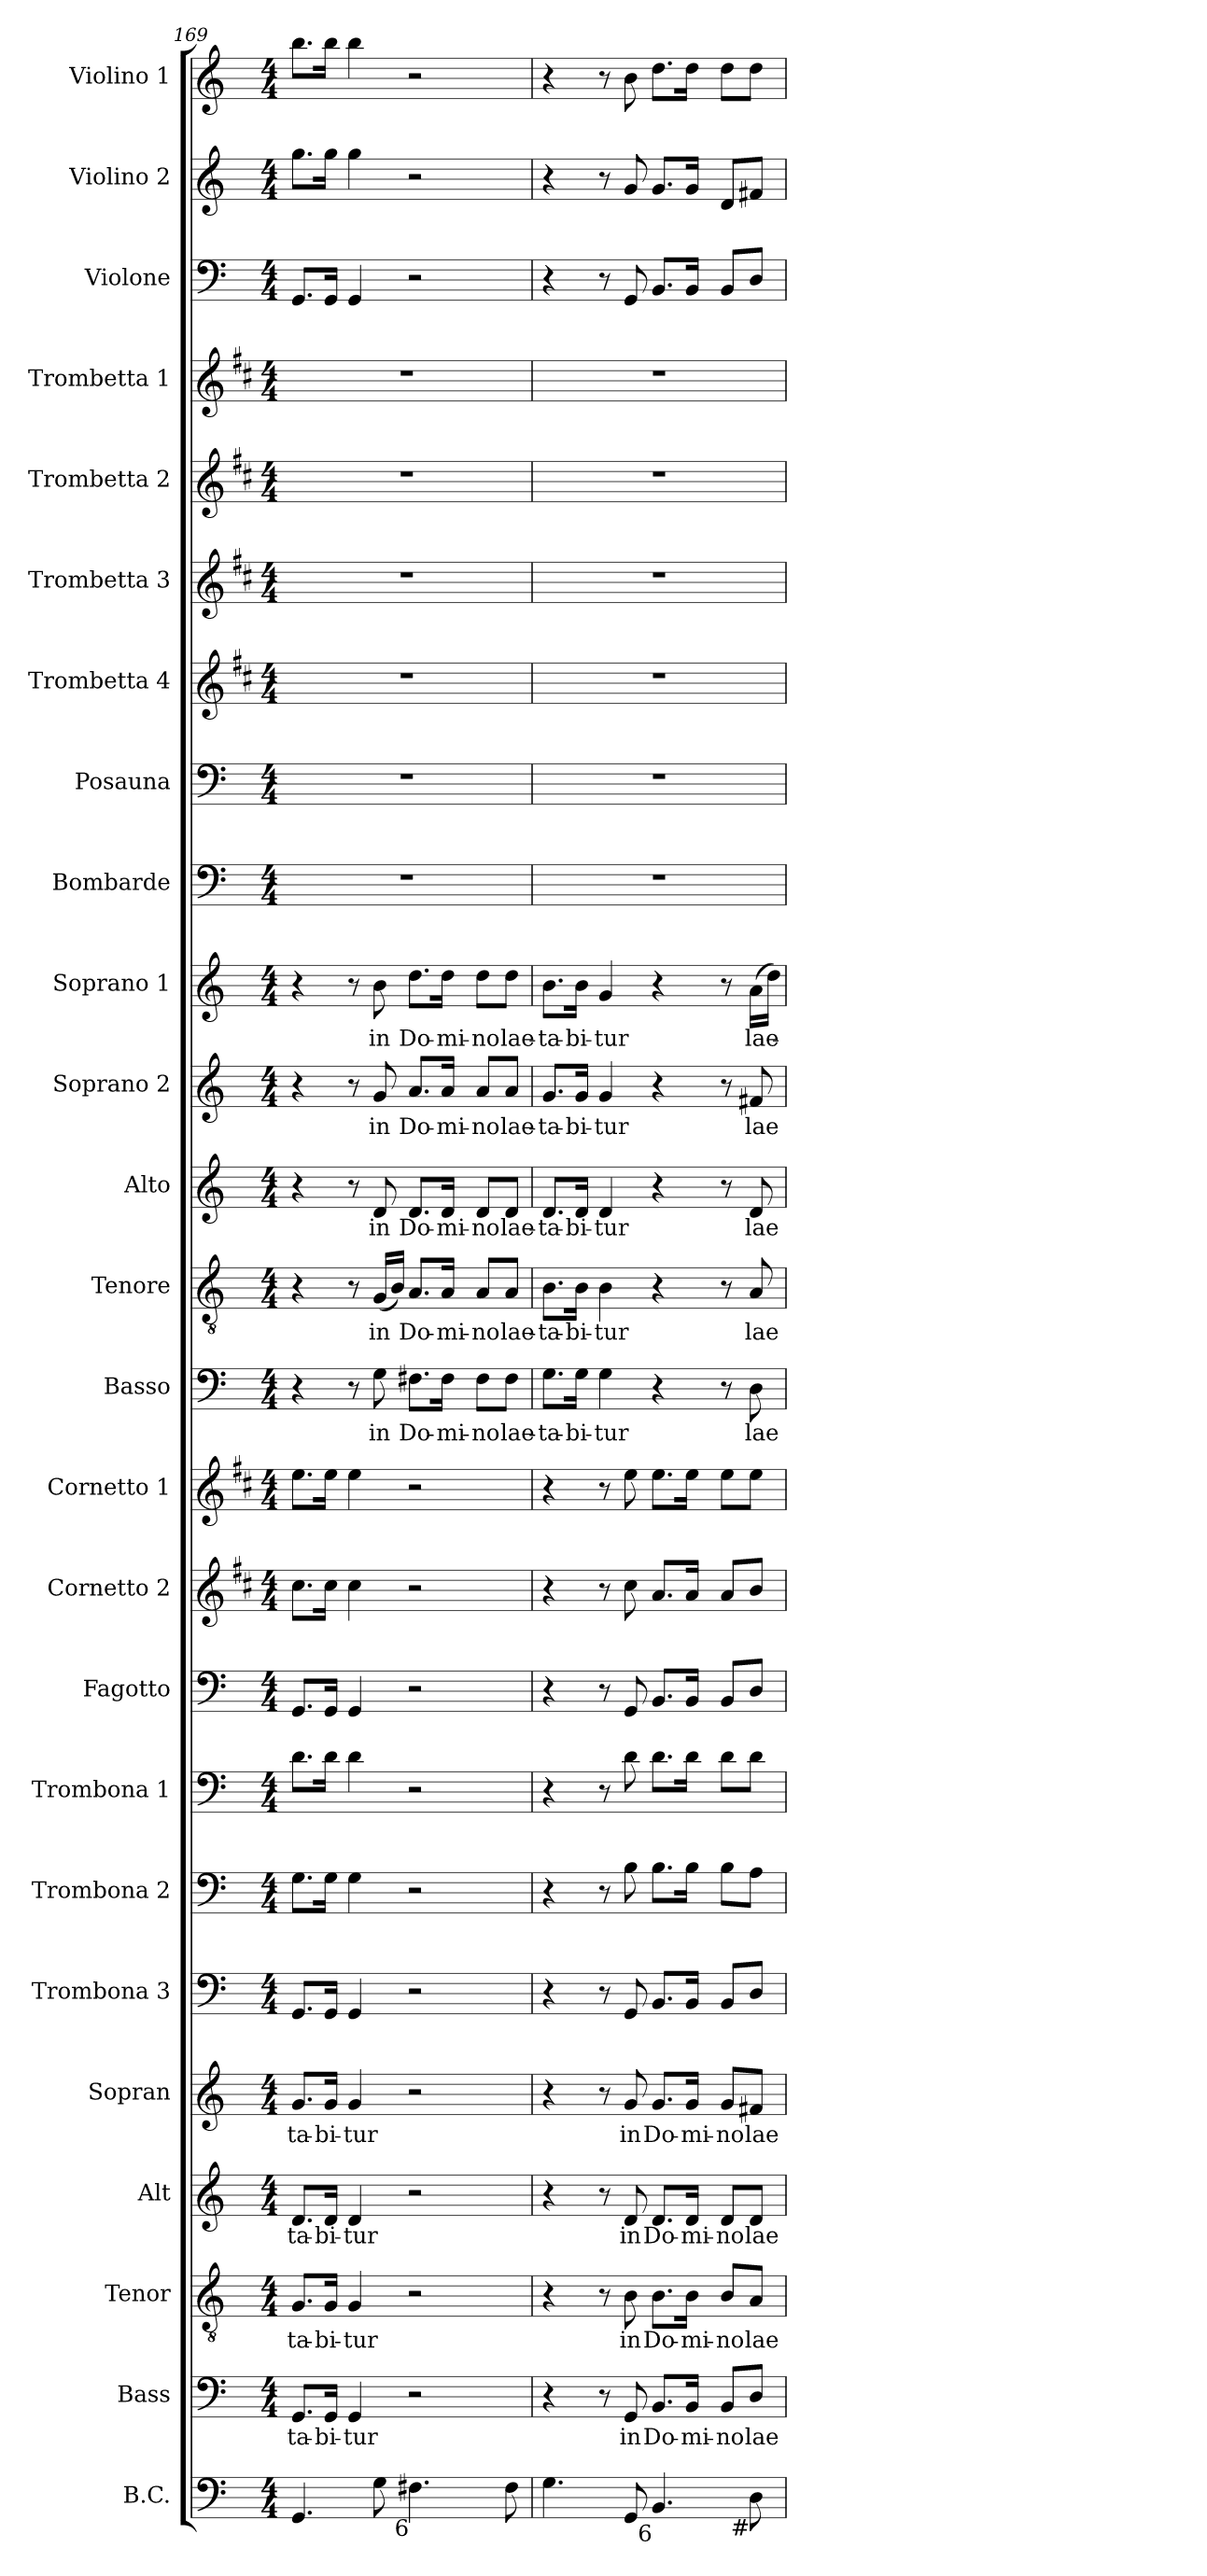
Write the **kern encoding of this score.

**kern	**kern	**text	**kern	**text	**kern	**text	**kern	**text	**kern	**kern	**kern	**kern	**kern	**kern	**kern	**text	**kern	**text	**kern	**text	**kern	**text	**kern	**text	**kern	**kern	**kern	**kern	**kern	**kern	**kern	**kern	**kern
*part25	*part24	*part24	*part23	*part23	*part22	*part22	*part21	*part21	*part20	*part19	*part18	*part17	*part16	*part15	*part14	*part14	*part13	*part13	*part12	*part12	*part11	*part11	*part10	*part10	*part9	*part8	*part7	*part6	*part5	*part4	*part3	*part2	*part1
*staff25	*staff24	*staff24	*staff23	*staff23	*staff22	*staff22	*staff21	*staff21	*staff20	*staff19	*staff18	*staff17	*staff16	*staff15	*staff14	*staff14	*staff13	*staff13	*staff12	*staff12	*staff11	*staff11	*staff10	*staff10	*staff9	*staff8	*staff7	*staff6	*staff5	*staff4	*staff3	*staff2	*staff1
*I"B.C.	*I"Bass	*	*I"Tenor	*	*I"Alt	*	*I"Sopran	*	*I"Trombona 3	*I"Trombona 2	*I"Trombona 1	*I"Fagotto	*I"Cornetto 2	*I"Cornetto 1	*I"Basso	*	*I"Tenore	*	*I"Alto	*	*I"Soprano 2	*	*I"Soprano 1	*	*I"Bombarde	*I"Posauna	*I"Trombetta 4	*I"Trombetta 3	*I"Trombetta 2	*I"Trombetta 1	*I"Violone	*I"Violino 2	*I"Violino 1
*I'B.C.	*I'B.	*	*I'T.	*	*I'A.	*	*I'S.	*	*I'Tbn. 2	*I'Tbn. 2	*I'Tbn. 1	*I'Fag.	*I'Cor. 2	*I'Cor. 1	*I'B.	*	*I'T.	*	*I'A.	*	*I'S.	*	*I'S.	*	*	*	*	*	*	*	*	*I'Vl. 2	*I'Vl. 1
*clefF4	*clefF4	*	*clefGv2	*	*clefG2	*	*clefG2	*	*clefF4	*clefF4	*clefF4	*clefF4	*clefG2	*clefG2	*clefF4	*	*clefGv2	*	*clefG2	*	*clefG2	*	*clefG2	*	*clefF4	*clefF4	*clefG2	*clefG2	*clefG2	*clefG2	*clefF4	*clefG2	*clefG2
*	*	*	*ITrd7c12	*	*	*	*	*	*	*	*	*	*ITrd1c2	*ITrd1c2	*	*	*ITrd7c12	*	*	*	*	*	*	*	*	*	*ITrd1c2	*ITrd1c2	*ITrd1c2	*ITrd1c2	*	*	*
*k[]	*k[]	*	*k[]	*	*k[]	*	*k[]	*	*k[]	*k[]	*k[]	*k[]	*k[]	*k[]	*k[]	*	*k[]	*	*k[]	*	*k[]	*	*k[]	*	*k[]	*k[]	*k[]	*k[]	*k[]	*k[]	*k[]	*k[]	*k[]
*C:	*C:	*	*C:	*	*C:	*	*C:	*	*C:	*C:	*C:	*C:	*C:	*C:	*C:	*	*C:	*	*C:	*	*C:	*	*C:	*	*C:	*C:	*C:	*C:	*C:	*C:	*C:	*C:	*C:
*M4/4	*M4/4	*	*M4/4	*	*M4/4	*	*M4/4	*	*M4/4	*M4/4	*M4/4	*M4/4	*M4/4	*M4/4	*M4/4	*	*M4/4	*	*M4/4	*	*M4/4	*	*M4/4	*	*M4/4	*M4/4	*M4/4	*M4/4	*M4/4	*M4/4	*M4/4	*M4/4	*M4/4
=169	=169	=169	=169	=169	=169	=169	=169	=169	=169	=169	=169	=169	=169	=169	=169	=169	=169	=169	=169	=169	=169	=169	=169	=169	=169	=169	=169	=169	=169	=169	=169	=169	=169
!	!	!LO:LY:b:color=#000000	!	!	!	!	!	!	!	!	!	!	!	!	!	!	!	!	!	!	!	!	!	!	!	!	!	!	!	!	!	!	!
!	!	!	!	!LO:LY:b:color=#000000	!	!	!	!	!	!	!	!	!	!	!	!	!	!	!	!	!	!	!	!	!	!	!	!	!	!	!	!	!
!	!	!	!	!	!	!LO:LY:b:color=#000000	!	!	!	!	!	!	!	!	!	!	!	!	!	!	!	!	!	!	!	!	!	!	!	!	!	!	!
!	!	!	!	!	!	!	!	!LO:LY:b:color=#000000	!	!	!	!	!	!	!	!	!	!	!	!	!	!	!	!	!	!	!	!	!	!	!	!	!
4.GGi/	8.GGi/L	-ta-	8.GGi/L	-ta-	8.di/L	-ta-	8.gi/L	-ta-	8.GGi/L	8.Gi\L	8.di\L	8.GGi/L	8.bi\L	8.ddi\L	4r	.	4r	.	4r	.	4r	.	4r	.	1r	1r	1r	1r	1r	1r	8.GGi/L	8.ggi\L	8.bbi\L
!	!	!LO:LY:b:color=#000000	!	!	!	!	!	!	!	!	!	!	!	!	!	!	!	!	!	!	!	!	!	!	!	!	!	!	!	!	!	!	!
!	!	!	!	!LO:LY:b:color=#000000	!	!	!	!	!	!	!	!	!	!	!	!	!	!	!	!	!	!	!	!	!	!	!	!	!	!	!	!	!
!	!	!	!	!	!	!LO:LY:b:color=#000000	!	!	!	!	!	!	!	!	!	!	!	!	!	!	!	!	!	!	!	!	!	!	!	!	!	!	!
!	!	!	!	!	!	!	!	!LO:LY:b:color=#000000	!	!	!	!	!	!	!	!	!	!	!	!	!	!	!	!	!	!	!	!	!	!	!	!	!
.	16GGi/Jk	-bi-	16GGi/Jk	-bi-	16di/Jk	-bi-	16gi/Jk	-bi-	16GGi/Jk	16Gi\Jk	16di\Jk	16GGi/Jk	16bi\Jk	16ddi\Jk	.	.	.	.	.	.	.	.	.	.	.	.	.	.	.	.	16GGi/Jk	16ggi\Jk	16bbi\Jk
!	!	!LO:LY:b:color=#000000	!	!	!	!	!	!	!	!	!	!	!	!	!	!	!	!	!	!	!	!	!	!	!	!	!	!	!	!	!	!	!
!	!	!	!	!LO:LY:b:color=#000000	!	!	!	!	!	!	!	!	!	!	!	!	!	!	!	!	!	!	!	!	!	!	!	!	!	!	!	!	!
!	!	!	!	!	!	!LO:LY:b:color=#000000	!	!	!	!	!	!	!	!	!	!	!	!	!	!	!	!	!	!	!	!	!	!	!	!	!	!	!
!	!	!	!	!	!	!	!	!LO:LY:b:color=#000000	!	!	!	!	!	!	!	!	!	!	!	!	!	!	!	!	!	!	!	!	!	!	!	!	!
.	4GGi/	-tur	4GGi/	-tur	4di/	-tur	4gi/	-tur	4GGi/	4Gi\	4di\	4GGi/	4bi\	4ddi\	8r	.	8r	.	8r	.	8r	.	8r	.	.	.	.	.	.	.	4GGi/	4ggi\	4bbi\
!	!	!	!	!	!	!	!	!	!	!	!	!	!	!	!	!LO:LY:b:color=#000000	!	!	!	!	!	!	!	!	!	!	!	!	!	!	!	!	!
!	!	!	!	!	!	!	!	!	!	!	!	!	!	!	!	!	!	!LO:LY:b:color=#000000	!	!	!	!	!	!	!	!	!	!	!	!	!	!	!
!	!	!	!	!	!	!	!	!	!	!	!	!	!	!	!	!	!	!	!	!LO:LY:b:color=#000000	!	!	!	!	!	!	!	!	!	!	!	!	!
!	!	!	!	!	!	!	!	!	!	!	!	!	!	!	!	!	!	!	!	!	!	!LO:LY:b:color=#000000	!	!	!	!	!	!	!	!	!	!	!
!	!	!	!	!	!	!	!	!	!	!	!	!	!	!	!	!	!	!	!	!	!	!	!	!LO:LY:b:color=#000000	!	!	!	!	!	!	!	!	!
8Gi\	.	.	.	.	.	.	.	.	.	.	.	.	.	.	8Gi\	in	(16GGi/LL	in	8di/	in	8gi/	in	8bi\	in	.	.	.	.	.	.	.	.	.
.	.	.	.	.	.	.	.	.	.	.	.	.	.	.	.	.	16BBi/JJ)	.	.	.	.	.	.	.	.	.	.	.	.	.	.	.	.
!	!	!	!	!	!	!	!	!	!	!	!	!	!	!	!	!LO:LY:b:color=#000000	!	!	!	!	!	!	!	!	!	!	!	!	!	!	!	!	!
!	!	!	!	!	!	!	!	!	!	!	!	!	!	!	!	!	!	!LO:LY:b:color=#000000	!	!	!	!	!	!	!	!	!	!	!	!	!	!	!
!	!	!	!	!	!	!	!	!	!	!	!	!	!	!	!	!	!	!	!	!LO:LY:b:color=#000000	!	!	!	!	!	!	!	!	!	!	!	!	!
!	!	!	!	!	!	!	!	!	!	!	!	!	!	!	!	!	!	!	!	!	!	!LO:LY:b:color=#000000	!	!	!	!	!	!	!	!	!	!	!
!LO:TX:b:rj:t=6	!	!	!	!	!	!	!	!	!	!	!	!	!	!	!	!	!	!	!	!	!	!	!	!	!	!	!	!	!	!	!	!	!
!	!	!	!	!	!	!	!	!	!	!	!	!	!	!	!	!	!	!	!	!	!	!	!	!LO:LY:b:color=#000000	!	!	!	!	!	!	!	!	!
4.F#Xi\	2r	.	2r	.	2r	.	2r	.	2r	2r	2r	2r	2r	2r	8.F#Xi\L	Do-	8.AAi/L	Do-	8.di/L	Do-	8.ai/L	Do-	8.ddi\L	Do-	.	.	.	.	.	.	2r	2r	2r
!	!	!	!	!	!	!	!	!	!	!	!	!	!	!	!	!LO:LY:b:color=#000000	!	!	!	!	!	!	!	!	!	!	!	!	!	!	!	!	!
!	!	!	!	!	!	!	!	!	!	!	!	!	!	!	!	!	!	!LO:LY:b:color=#000000	!	!	!	!	!	!	!	!	!	!	!	!	!	!	!
!	!	!	!	!	!	!	!	!	!	!	!	!	!	!	!	!	!	!	!	!LO:LY:b:color=#000000	!	!	!	!	!	!	!	!	!	!	!	!	!
!	!	!	!	!	!	!	!	!	!	!	!	!	!	!	!	!	!	!	!	!	!	!LO:LY:b:color=#000000	!	!	!	!	!	!	!	!	!	!	!
!	!	!	!	!	!	!	!	!	!	!	!	!	!	!	!	!	!	!	!	!	!	!	!	!LO:LY:b:color=#000000	!	!	!	!	!	!	!	!	!
.	.	.	.	.	.	.	.	.	.	.	.	.	.	.	16F#i\Jk	-mi-	16AAi/Jk	-mi-	16di/Jk	-mi-	16ai/Jk	-mi-	16ddi\Jk	-mi-	.	.	.	.	.	.	.	.	.
!	!	!	!	!	!	!	!	!	!	!	!	!	!	!	!	!LO:LY:b:color=#000000	!	!	!	!	!	!	!	!	!	!	!	!	!	!	!	!	!
!	!	!	!	!	!	!	!	!	!	!	!	!	!	!	!	!	!	!LO:LY:b:color=#000000	!	!	!	!	!	!	!	!	!	!	!	!	!	!	!
!	!	!	!	!	!	!	!	!	!	!	!	!	!	!	!	!	!	!	!	!LO:LY:b:color=#000000	!	!	!	!	!	!	!	!	!	!	!	!	!
!	!	!	!	!	!	!	!	!	!	!	!	!	!	!	!	!	!	!	!	!	!	!LO:LY:b:color=#000000	!	!	!	!	!	!	!	!	!	!	!
!	!	!	!	!	!	!	!	!	!	!	!	!	!	!	!	!	!	!	!	!	!	!	!	!LO:LY:b:color=#000000	!	!	!	!	!	!	!	!	!
.	.	.	.	.	.	.	.	.	.	.	.	.	.	.	8F#i\L	-no	8AAi/L	-no	8di/L	-no	8ai/L	-no	8ddi\L	-no	.	.	.	.	.	.	.	.	.
!	!	!	!	!	!	!	!	!	!	!	!	!	!	!	!	!LO:LY:b:color=#000000	!	!	!	!	!	!	!	!	!	!	!	!	!	!	!	!	!
!	!	!	!	!	!	!	!	!	!	!	!	!	!	!	!	!	!	!LO:LY:b:color=#000000	!	!	!	!	!	!	!	!	!	!	!	!	!	!	!
!	!	!	!	!	!	!	!	!	!	!	!	!	!	!	!	!	!	!	!	!LO:LY:b:color=#000000	!	!	!	!	!	!	!	!	!	!	!	!	!
!	!	!	!	!	!	!	!	!	!	!	!	!	!	!	!	!	!	!	!	!	!	!LO:LY:b:color=#000000	!	!	!	!	!	!	!	!	!	!	!
!	!	!	!	!	!	!	!	!	!	!	!	!	!	!	!	!	!	!	!	!	!	!	!	!LO:LY:b:color=#000000	!	!	!	!	!	!	!	!	!
8F#i\	.	.	.	.	.	.	.	.	.	.	.	.	.	.	8F#i\J	lae-	8AAi/J	lae-	8di/J	lae-	8ai/J	lae-	8ddi\J	lae-	.	.	.	.	.	.	.	.	.
=170	=170	=170	=170	=170	=170	=170	=170	=170	=170	=170	=170	=170	=170	=170	=170	=170	=170	=170	=170	=170	=170	=170	=170	=170	=170	=170	=170	=170	=170	=170	=170	=170	=170
!	!	!	!	!	!	!	!	!	!	!	!	!	!	!	!	!LO:LY:b:color=#000000	!	!	!	!	!	!	!	!	!	!	!	!	!	!	!	!	!
!	!	!	!	!	!	!	!	!	!	!	!	!	!	!	!	!	!	!LO:LY:b:color=#000000	!	!	!	!	!	!	!	!	!	!	!	!	!	!	!
!	!	!	!	!	!	!	!	!	!	!	!	!	!	!	!	!	!	!	!	!LO:LY:b:color=#000000	!	!	!	!	!	!	!	!	!	!	!	!	!
!	!	!	!	!	!	!	!	!	!	!	!	!	!	!	!	!	!	!	!	!	!	!LO:LY:b:color=#000000	!	!	!	!	!	!	!	!	!	!	!
!	!	!	!	!	!	!	!	!	!	!	!	!	!	!	!	!	!	!	!	!	!	!	!	!LO:LY:b:color=#000000	!	!	!	!	!	!	!	!	!
4.Gi\	4r	.	4r	.	4r	.	4r	.	4r	4r	4r	4r	4r	4r	8.Gi\L	-ta-	8.BBi\L	-ta-	8.di/L	-ta-	8.gi/L	-ta-	8.bi\L	-ta-	1r	1r	1r	1r	1r	1r	4r	4r	4r
!	!	!	!	!	!	!	!	!	!	!	!	!	!	!	!	!LO:LY:b:color=#000000	!	!	!	!	!	!	!	!	!	!	!	!	!	!	!	!	!
!	!	!	!	!	!	!	!	!	!	!	!	!	!	!	!	!	!	!LO:LY:b:color=#000000	!	!	!	!	!	!	!	!	!	!	!	!	!	!	!
!	!	!	!	!	!	!	!	!	!	!	!	!	!	!	!	!	!	!	!	!LO:LY:b:color=#000000	!	!	!	!	!	!	!	!	!	!	!	!	!
!	!	!	!	!	!	!	!	!	!	!	!	!	!	!	!	!	!	!	!	!	!	!LO:LY:b:color=#000000	!	!	!	!	!	!	!	!	!	!	!
!	!	!	!	!	!	!	!	!	!	!	!	!	!	!	!	!	!	!	!	!	!	!	!	!LO:LY:b:color=#000000	!	!	!	!	!	!	!	!	!
.	.	.	.	.	.	.	.	.	.	.	.	.	.	.	16Gi\Jk	-bi-	16BBi\Jk	-bi-	16di/Jk	-bi-	16gi/Jk	-bi-	16bi\Jk	-bi-	.	.	.	.	.	.	.	.	.
!	!	!	!	!	!	!	!	!	!	!	!	!	!	!	!	!LO:LY:b:color=#000000	!	!	!	!	!	!	!	!	!	!	!	!	!	!	!	!	!
!	!	!	!	!	!	!	!	!	!	!	!	!	!	!	!	!	!	!LO:LY:b:color=#000000	!	!	!	!	!	!	!	!	!	!	!	!	!	!	!
!	!	!	!	!	!	!	!	!	!	!	!	!	!	!	!	!	!	!	!	!LO:LY:b:color=#000000	!	!	!	!	!	!	!	!	!	!	!	!	!
!	!	!	!	!	!	!	!	!	!	!	!	!	!	!	!	!	!	!	!	!	!	!LO:LY:b:color=#000000	!	!	!	!	!	!	!	!	!	!	!
!	!	!	!	!	!	!	!	!	!	!	!	!	!	!	!	!	!	!	!	!	!	!	!	!LO:LY:b:color=#000000	!	!	!	!	!	!	!	!	!
.	8r	.	8r	.	8r	.	8r	.	8r	8r	8r	8r	8r	8r	4Gi\	-tur	4BBi\	-tur	4di/	-tur	4gi/	-tur	4gi/	-tur	.	.	.	.	.	.	8r	8r	8r
!	!	!LO:LY:b:color=#000000	!	!	!	!	!	!	!	!	!	!	!	!	!	!	!	!	!	!	!	!	!	!	!	!	!	!	!	!	!	!	!
!	!	!	!	!LO:LY:b:color=#000000	!	!	!	!	!	!	!	!	!	!	!	!	!	!	!	!	!	!	!	!	!	!	!	!	!	!	!	!	!
!	!	!	!	!	!	!LO:LY:b:color=#000000	!	!	!	!	!	!	!	!	!	!	!	!	!	!	!	!	!	!	!	!	!	!	!	!	!	!	!
!	!	!	!	!	!	!	!	!LO:LY:b:color=#000000	!	!	!	!	!	!	!	!	!	!	!	!	!	!	!	!	!	!	!	!	!	!	!	!	!
8GGi/	8GGi/	in	8BBi\	in	8di/	in	8gi/	in	8GGi/	8Bi\	8di\	8GGi/	8bi\	8ddi\	.	.	.	.	.	.	.	.	.	.	.	.	.	.	.	.	8GGi/	8gi/	8bi\
!	!	!LO:LY:b:color=#000000	!	!	!	!	!	!	!	!	!	!	!	!	!	!	!	!	!	!	!	!	!	!	!	!	!	!	!	!	!	!	!
!	!	!	!	!LO:LY:b:color=#000000	!	!	!	!	!	!	!	!	!	!	!	!	!	!	!	!	!	!	!	!	!	!	!	!	!	!	!	!	!
!	!	!	!	!	!	!LO:LY:b:color=#000000	!	!	!	!	!	!	!	!	!	!	!	!	!	!	!	!	!	!	!	!	!	!	!	!	!	!	!
!LO:TX:b:rj:t=6	!	!	!	!	!	!	!	!	!	!	!	!	!	!	!	!	!	!	!	!	!	!	!	!	!	!	!	!	!	!	!	!	!
!	!	!	!	!	!	!	!	!LO:LY:b:color=#000000	!	!	!	!	!	!	!	!	!	!	!	!	!	!	!	!	!	!	!	!	!	!	!	!	!
4.BBi/	8.BBi/L	Do-	8.BBi\L	Do-	8.di/L	Do-	8.gi/L	Do-	8.BBi/L	8.Bi\L	8.di\L	8.BBi/L	8.gi/L	8.ddi\L	4r	.	4r	.	4r	.	4r	.	4r	.	.	.	.	.	.	.	8.BBi/L	8.gi/L	8.ddi\L
!	!	!LO:LY:b:color=#000000	!	!	!	!	!	!	!	!	!	!	!	!	!	!	!	!	!	!	!	!	!	!	!	!	!	!	!	!	!	!	!
!	!	!	!	!LO:LY:b:color=#000000	!	!	!	!	!	!	!	!	!	!	!	!	!	!	!	!	!	!	!	!	!	!	!	!	!	!	!	!	!
!	!	!	!	!	!	!LO:LY:b:color=#000000	!	!	!	!	!	!	!	!	!	!	!	!	!	!	!	!	!	!	!	!	!	!	!	!	!	!	!
!	!	!	!	!	!	!	!	!LO:LY:b:color=#000000	!	!	!	!	!	!	!	!	!	!	!	!	!	!	!	!	!	!	!	!	!	!	!	!	!
.	16BBi/Jk	-mi-	16BBi\Jk	-mi-	16di/Jk	-mi-	16gi/Jk	-mi-	16BBi/Jk	16Bi\Jk	16di\Jk	16BBi/Jk	16gi/Jk	16ddi\Jk	.	.	.	.	.	.	.	.	.	.	.	.	.	.	.	.	16BBi/Jk	16gi/Jk	16ddi\Jk
!	!	!LO:LY:b:color=#000000	!	!	!	!	!	!	!	!	!	!	!	!	!	!	!	!	!	!	!	!	!	!	!	!	!	!	!	!	!	!	!
!	!	!	!	!LO:LY:b:color=#000000	!	!	!	!	!	!	!	!	!	!	!	!	!	!	!	!	!	!	!	!	!	!	!	!	!	!	!	!	!
!	!	!	!	!	!	!LO:LY:b:color=#000000	!	!	!	!	!	!	!	!	!	!	!	!	!	!	!	!	!	!	!	!	!	!	!	!	!	!	!
!	!	!	!	!	!	!	!	!LO:LY:b:color=#000000	!	!	!	!	!	!	!	!	!	!	!	!	!	!	!	!	!	!	!	!	!	!	!	!	!
.	8BBi/L	-no	8BBi/L	-no	8di/L	-no	8gi/L	-no	8BBi/L	8Bi\L	8di\L	8BBi/L	8gi/L	8ddi\L	8r	.	8r	.	8r	.	8r	.	8r	.	.	.	.	.	.	.	8BBi/L	8di/L	8ddi\L
!	!	!LO:LY:b:color=#000000	!	!	!	!	!	!	!	!	!	!	!	!	!	!	!	!	!	!	!	!	!	!	!	!	!	!	!	!	!	!	!
!	!	!	!	!LO:LY:b:color=#000000	!	!	!	!	!	!	!	!	!	!	!	!	!	!	!	!	!	!	!	!	!	!	!	!	!	!	!	!	!
!	!	!	!	!	!	!LO:LY:b:color=#000000	!	!	!	!	!	!	!	!	!	!	!	!	!	!	!	!	!	!	!	!	!	!	!	!	!	!	!
!	!	!	!	!	!	!	!	!LO:LY:b:color=#000000	!	!	!	!	!	!	!	!	!	!	!	!	!	!	!	!	!	!	!	!	!	!	!	!	!
!	!	!	!	!	!	!	!	!	!	!	!	!	!	!	!	!LO:LY:b:color=#000000	!	!	!	!	!	!	!	!	!	!	!	!	!	!	!	!	!
!	!	!	!	!	!	!	!	!	!	!	!	!	!	!	!	!	!	!LO:LY:b:color=#000000	!	!	!	!	!	!	!	!	!	!	!	!	!	!	!
!	!	!	!	!	!	!	!	!	!	!	!	!	!	!	!	!	!	!	!	!LO:LY:b:color=#000000	!	!	!	!	!	!	!	!	!	!	!	!	!
!	!	!	!	!	!	!	!	!	!	!	!	!	!	!	!	!	!	!	!	!	!	!LO:LY:b:color=#000000	!	!	!	!	!	!	!	!	!	!	!
!LO:TX:b:rj:t=#	!	!	!	!	!	!	!	!	!	!	!	!	!	!	!	!	!	!	!	!	!	!	!	!	!	!	!	!	!	!	!	!	!
!	!	!	!	!	!	!	!	!	!	!	!	!	!	!	!	!	!	!	!	!	!	!	!	!LO:LY:b:color=#000000	!	!	!	!	!	!	!	!	!
8Di\	8Di/J	lae-	8AAi/J	lae-	8di/J	lae-	8f#Xi/J	lae-	8Di/J	8Ai\J	8di\J	8Di/J	8ai/J	8ddi\J	8Di\	lae-	8AAi/	lae-	8di/	lae-	8f#Xi/	lae-	(16ai\LL	lae-	.	.	.	.	.	.	8Di/J	8f#Xi/J	8ddi\J
.	.	.	.	.	.	.	.	.	.	.	.	.	.	.	.	.	.	.	.	.	.	.	16ddi\JJ)	.	.	.	.	.	.	.	.	.	.
=	=	=	=	=	=	=	=	=	=	=	=	=	=	=	=	=	=	=	=	=	=	=	=	=	=	=	=	=	=	=	=	=	=
*-	*-	*-	*-	*-	*-	*-	*-	*-	*-	*-	*-	*-	*-	*-	*-	*-	*-	*-	*-	*-	*-	*-	*-	*-	*-	*-	*-	*-	*-	*-	*-	*-	*-
